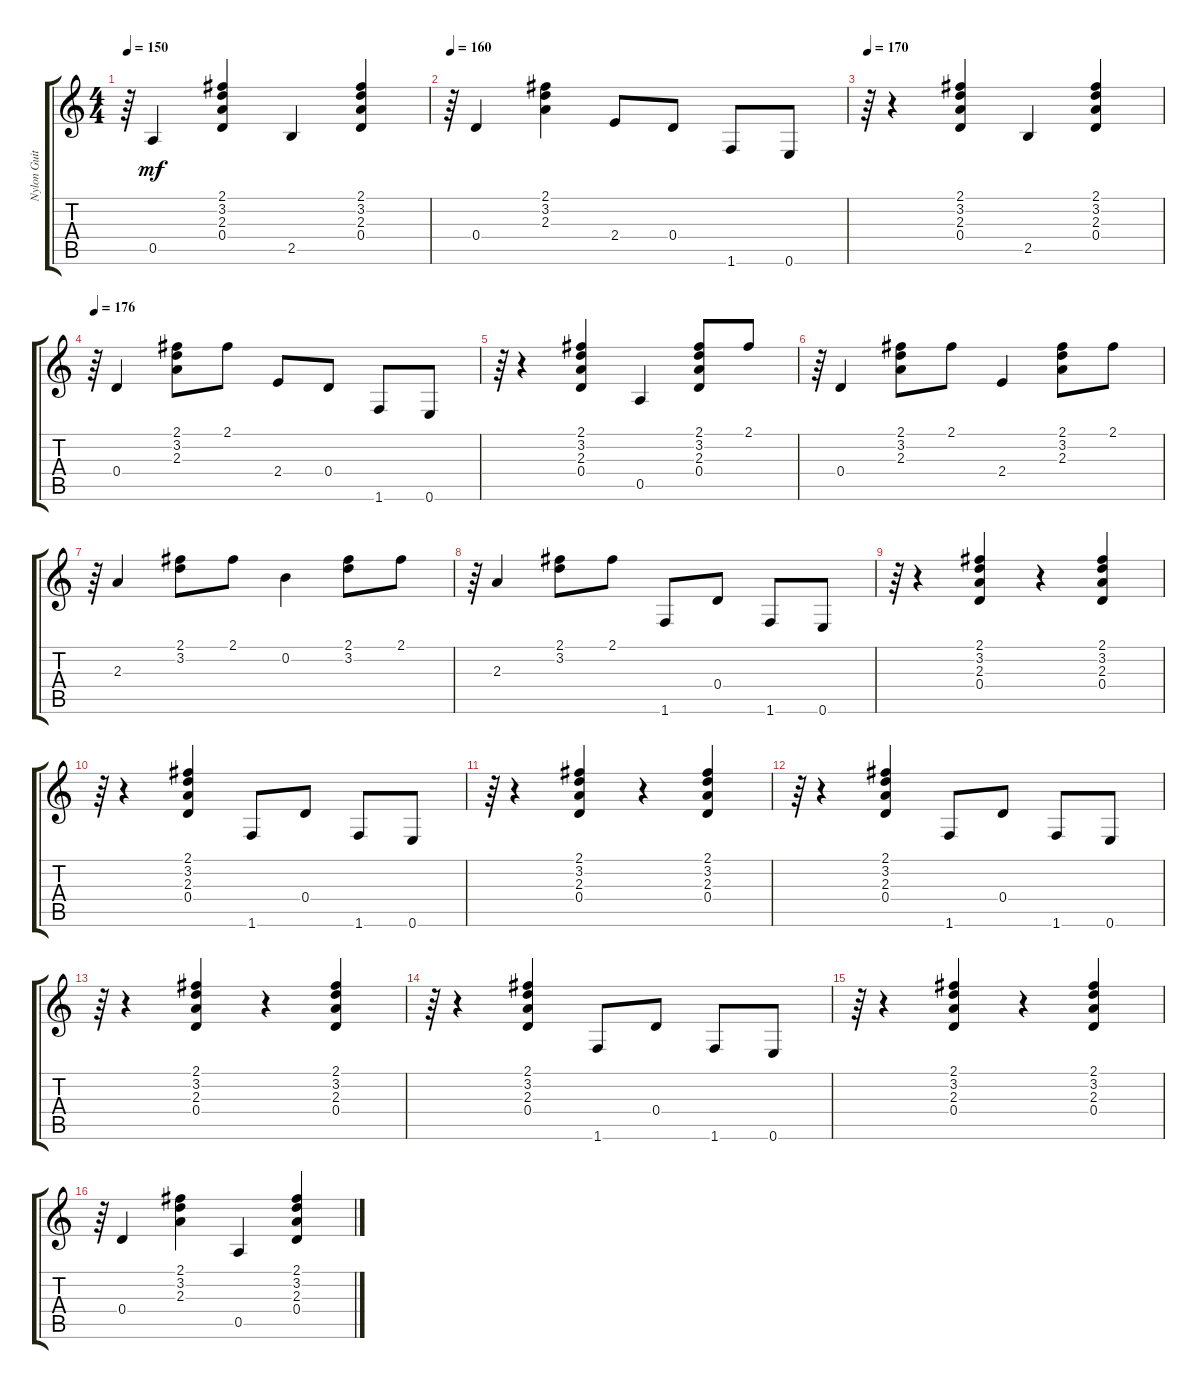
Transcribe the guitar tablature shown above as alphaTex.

\track ("Nylon Guitar" "Nylon Guit") {instrument acousticguitarnylon}
\staff {score tabs}
\tuning (E4 B3 G3 D3 A2 E2) {hide}
\ts (4 4)
\tempo 150
\clef g2
\ks c
r.64{dy mf} 0.5.4 (2.1 3.2 2.3 0.4).4{balance 13} 2.5.4 (2.1 3.2 2.3 0.4).4 |
\tempo 160
r.64 0.4.4 (2.1 3.2 2.3).4{balance 12} 2.4.8 0.4.8 1.6.8 0.6.8 |
\tempo 170
r.64 r.4 (2.1 3.2 2.3 0.4).4 2.5.4{balance 10} (2.1 3.2 2.3 0.4).4 |
\tempo 176
r.64 0.4.4 (2.1 3.2 2.3).8 2.1.8 2.4.8 0.4.8 1.6.8 0.6.8 |
r.64 r.4 (2.1 3.2 2.3 0.4).4 0.5.4{balance 10} (2.1 3.2 2.3 0.4).8 2.1.8 |
r.64 0.4.4 (2.1 3.2 2.3).8 2.1.8 2.4.4 (2.1 3.2 2.3).8 2.1.8 |
r.64 2.3.4 (2.1 3.2).8 2.1.8 0.2.4{balance 9} (2.1 3.2).8 2.1.8 |
r.64 2.3.4 (2.1 3.2).8 2.1.8 1.6.8 0.4.8 1.6.8 0.6.8 |
r.64 r.4 (2.1 3.2 2.3 0.4).4 r.4{balance 8} (2.1 3.2 2.3 0.4).4 |
r.64 r.4 (2.1 3.2 2.3 0.4).4 1.6.8 0.4.8 1.6.8 0.6.8 |
r.64 r.4 (2.1 3.2 2.3 0.4).4 r.4 (2.1 3.2 2.3 0.4).4 |
r.64 r.4 (2.1 3.2 2.3 0.4).4 1.6.8 0.4.8 1.6.8 0.6.8 |
r.64 r.4 (2.1 3.2 2.3 0.4).4 r.4 (2.1 3.2 2.3 0.4).4 |
r.64 r.4 (2.1 3.2 2.3 0.4).4 1.6.8 0.4.8 1.6.8 0.6.8 |
r.64 r.4 (2.1 3.2 2.3 0.4).4 r.4 (2.1 3.2 2.3 0.4).4 |
r.64 0.4.4 (2.1 3.2 2.3).4 0.5.4{balance 10} (2.1 3.2 2.3 0.4).4
